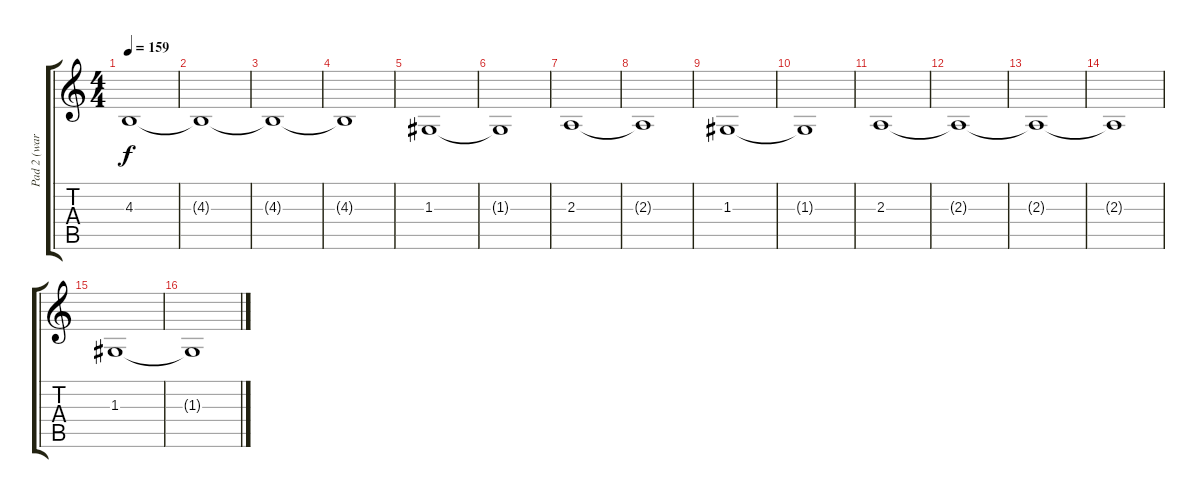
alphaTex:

\track ("Pad 2 (warm)" "Pad 2 (war") {instrument pad2warm}
\staff {score tabs}
\tuning (E4 B3 G3 D3 A2 E2) {hide}
\ts (4 4)
\tempo 159
\clef g2
\ks c
4.3.1{dy f} |
4.3{t}.1 |
4.3{t}.1 |
4.3{t}.1 |
1.3.1 |
1.3{t}.1 |
2.3.1 |
2.3{t}.1 |
1.3.1 |
1.3{t}.1 |
2.3.1 |
2.3{t}.1 |
2.3{t}.1 |
2.3{t}.1 |
1.3.1 |
1.3{t}.1
